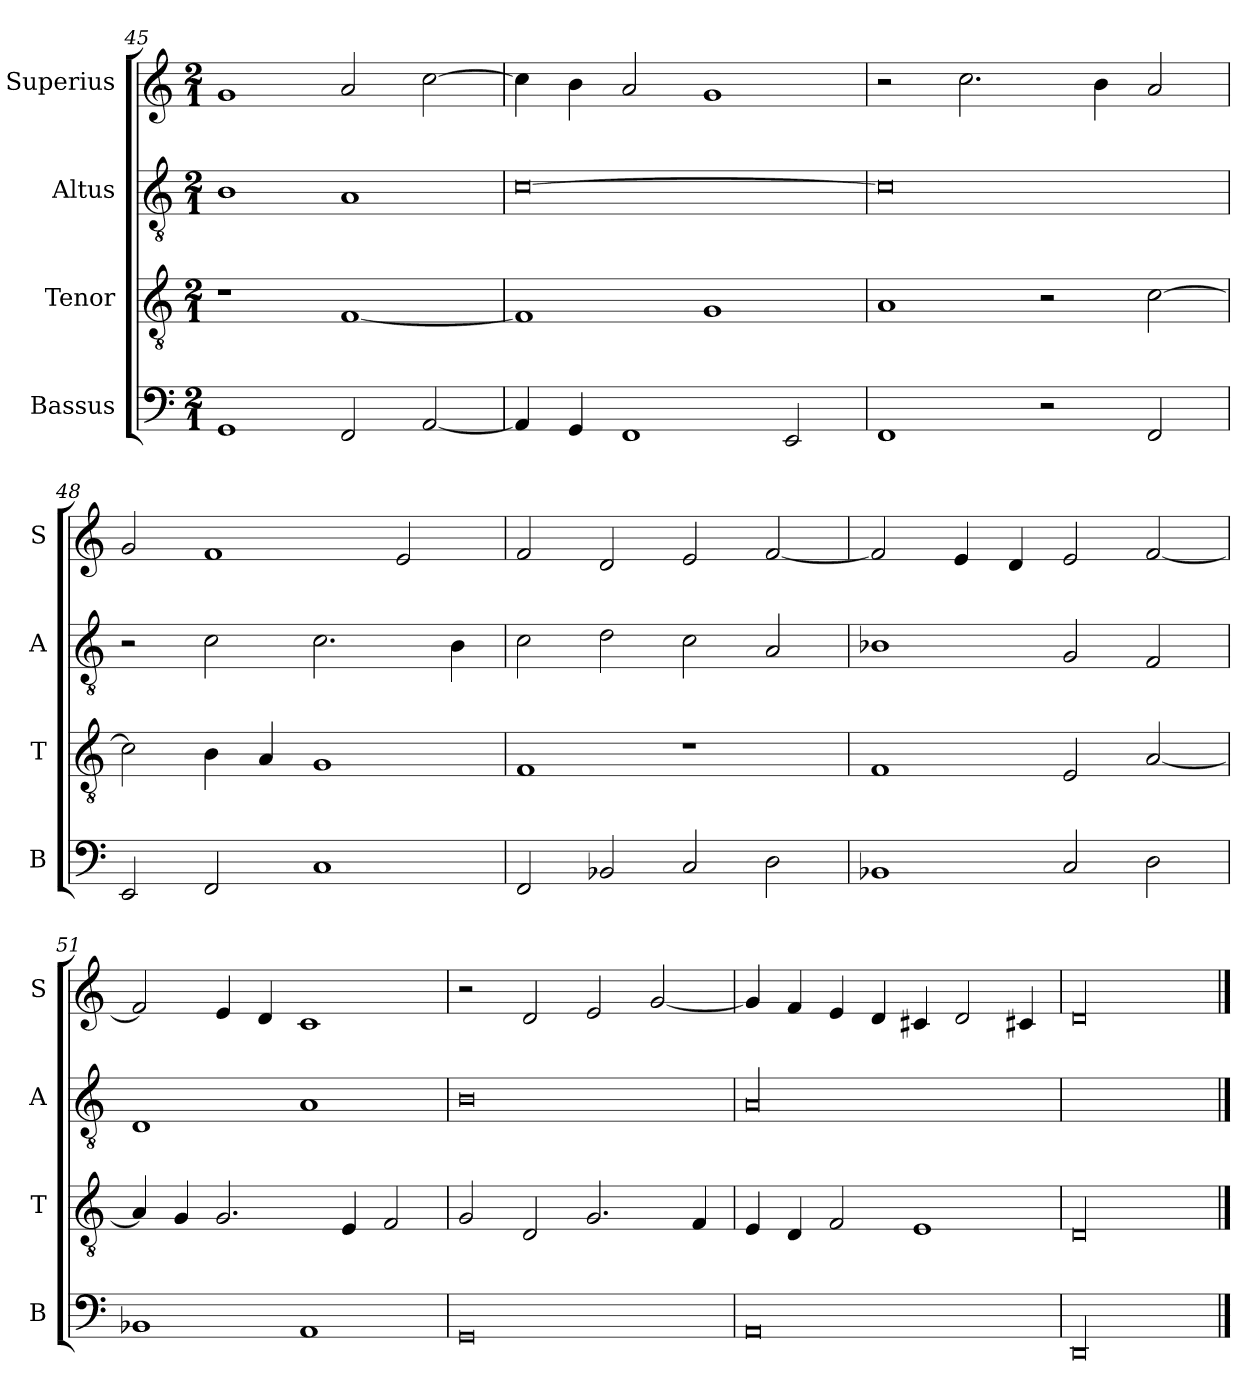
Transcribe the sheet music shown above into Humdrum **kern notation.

**kern	**kern	**kern	**kern
*part4	*part3	*part2	*part1
*staff4	*staff3	*staff2	*staff1
*I"Bassus	*I"Tenor	*I"Altus	*I"Superius
*I'B	*I'T	*I'A	*I'S
*clefF4	*clefGv2	*clefGv2	*clefG2
*k[]	*k[]	*k[]	*k[]
*M2/1	*M2/1	*M2/1	*M2/1
=45	=45	=45	=45
1GG	1r	1B	1g
2FF/	[1F	1A	2a/
[2AA/	.	.	[2cc\
=46	=46	=46	=46
4AA/]	1F]	[0c	4cc\]
4GG/	.	.	4b\
1FF	.	.	2a/
.	1G	.	1g
2EE/	.	.	.
=47	=47	=47	=47
1FF	1A	0c]	2r
.	.	.	2.cc\
2r	2r	.	.
.	.	.	4b\
2FF/	[2c\	.	2a/
=48	=48	=48	=48
2EE/	2c\]	2r	2g/
2FF/	4B\	2c\	1f
.	4A/	.	.
1C	1G	2.c\	.
.	.	.	2e/
.	.	4B\	.
=49	=49	=49	=49
2FF/	1F	2c\	2f/
2BB-X/	.	2d\	2d/
2C/	1r	2c\	2e/
2D\	.	2A/	[2f/
=50	=50	=50	=50
1BB-X	1F	1B-X	2f/]
.	.	.	4e/
.	.	.	4d/
2C/	2E/	2G/	2e/
2D\	[2A/	2F/	[2f/
=51	=51	=51	=51
1BB-X	4A/]	1D	2f/]
.	4G/	.	.
.	2.G/	.	4e/
.	.	.	4d/
1AA	.	1A	1c
.	4E/	.	.
.	2F/	.	.
=52	=52	=52	=52
0GG	2G/	0B	2r
.	2D/	.	2d/
.	2.G/	.	2e/
.	.	.	[2g/
.	4F/	.	.
=53	=53	=53	=53
!	!	!LO:N:vis=00	!
0AA	4E/	0A	4g/]
.	4D/	.	4f/
.	2F/	.	4e/
.	.	.	4d/
.	1E	.	4c#X/
.	.	.	2d/
.	.	.	4c#X/
=54	=54	=54	=54
!LO:N:vis=00	!LO:N:vis=00	!	!LO:N:vis=00
0DD	0D	0Ayy	0d
==	==	==	==
*-	*-	*-	*-
